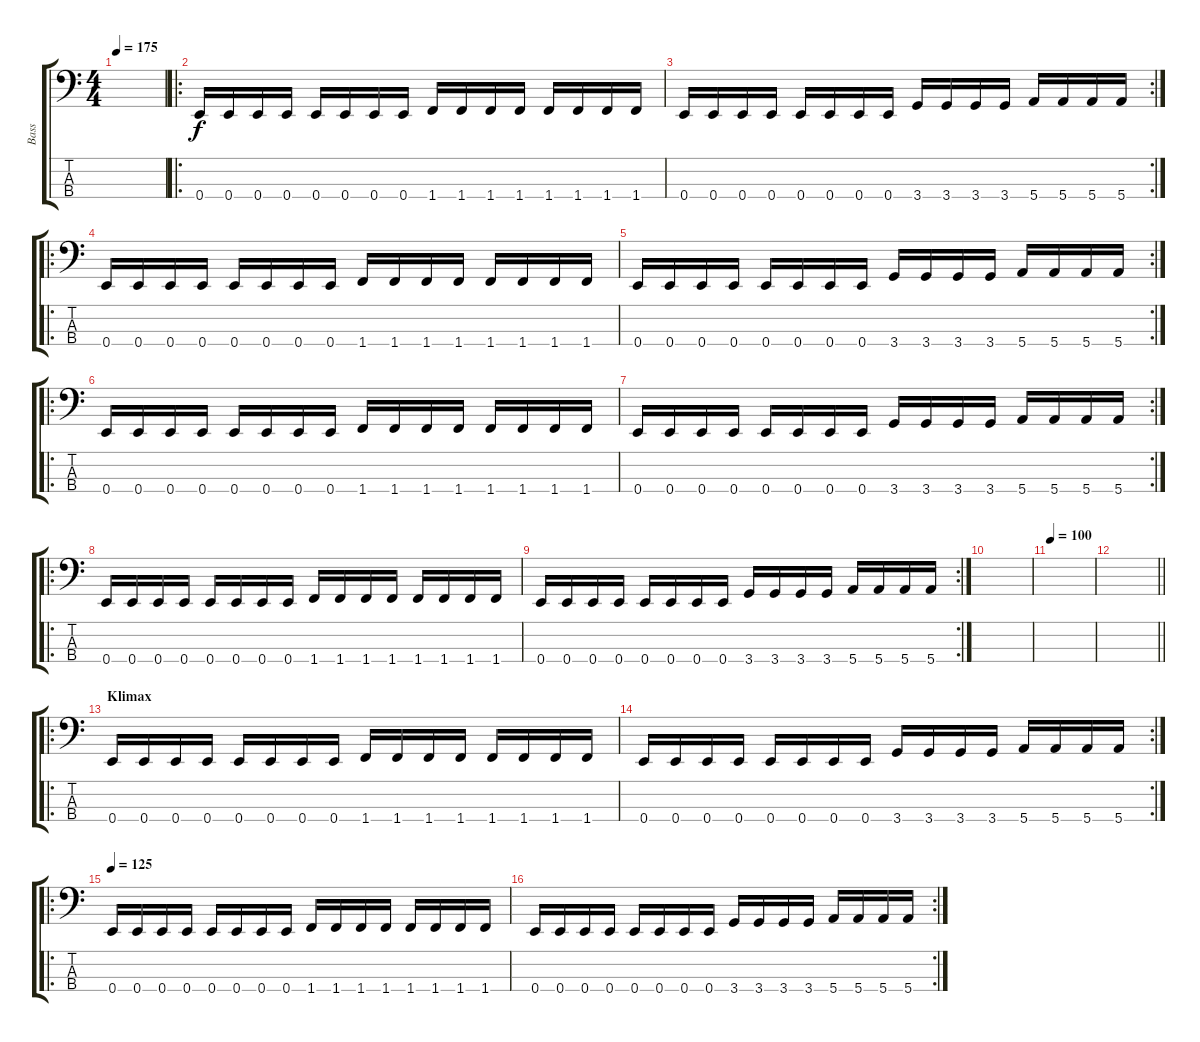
\track ("Bass" "Bass") {instrument electricbasspick}
\staff {score tabs}
\tuning (G2 D2 A1 E1) {hide}
\ts (4 4)
\tempo 175
\clef f4
\ks c
|
\ro
0.4.16 0.4.16 0.4.16 0.4.16 0.4.16 0.4.16 0.4.16 0.4.16 1.4.16 1.4.16 1.4.16 1.4.16 1.4.16 1.4.16 1.4.16 1.4.16 |
\rc 2
0.4.16 0.4.16 0.4.16 0.4.16 0.4.16 0.4.16 0.4.16 0.4.16 3.4.16 3.4.16 3.4.16 3.4.16 5.4.16 5.4.16 5.4.16 5.4.16 |
\ro
0.4.16 0.4.16 0.4.16 0.4.16 0.4.16 0.4.16 0.4.16 0.4.16 1.4.16 1.4.16 1.4.16 1.4.16 1.4.16 1.4.16 1.4.16 1.4.16 |
\rc 2
0.4.16 0.4.16 0.4.16 0.4.16 0.4.16 0.4.16 0.4.16 0.4.16 3.4.16 3.4.16 3.4.16 3.4.16 5.4.16 5.4.16 5.4.16 5.4.16 |
\ro
0.4.16 0.4.16 0.4.16 0.4.16 0.4.16 0.4.16 0.4.16 0.4.16 1.4.16 1.4.16 1.4.16 1.4.16 1.4.16 1.4.16 1.4.16 1.4.16 |
\rc 2
0.4.16 0.4.16 0.4.16 0.4.16 0.4.16 0.4.16 0.4.16 0.4.16 3.4.16 3.4.16 3.4.16 3.4.16 5.4.16 5.4.16 5.4.16 5.4.16 |
\ro
0.4.16 0.4.16 0.4.16 0.4.16 0.4.16 0.4.16 0.4.16 0.4.16 1.4.16 1.4.16 1.4.16 1.4.16 1.4.16 1.4.16 1.4.16 1.4.16 |
\rc 2
0.4.16 0.4.16 0.4.16 0.4.16 0.4.16 0.4.16 0.4.16 0.4.16 3.4.16 3.4.16 3.4.16 3.4.16 5.4.16 5.4.16 5.4.16 5.4.16 |
|
\tempo 100
|
\barLineRight lightlight
|
\ro
\section ("" "Klimax")
0.4.16 0.4.16 0.4.16 0.4.16 0.4.16 0.4.16 0.4.16 0.4.16 1.4.16 1.4.16 1.4.16 1.4.16 1.4.16 1.4.16 1.4.16 1.4.16 |
\rc 2
0.4.16 0.4.16 0.4.16 0.4.16 0.4.16 0.4.16 0.4.16 0.4.16 3.4.16 3.4.16 3.4.16 3.4.16 5.4.16 5.4.16 5.4.16 5.4.16 |
\ro
\tempo 125
0.4.16 0.4.16 0.4.16 0.4.16 0.4.16 0.4.16 0.4.16 0.4.16 1.4.16 1.4.16 1.4.16 1.4.16 1.4.16 1.4.16 1.4.16 1.4.16 |
\rc 2
0.4.16 0.4.16 0.4.16 0.4.16 0.4.16 0.4.16 0.4.16 0.4.16 3.4.16 3.4.16 3.4.16 3.4.16 5.4.16 5.4.16 5.4.16 5.4.16
